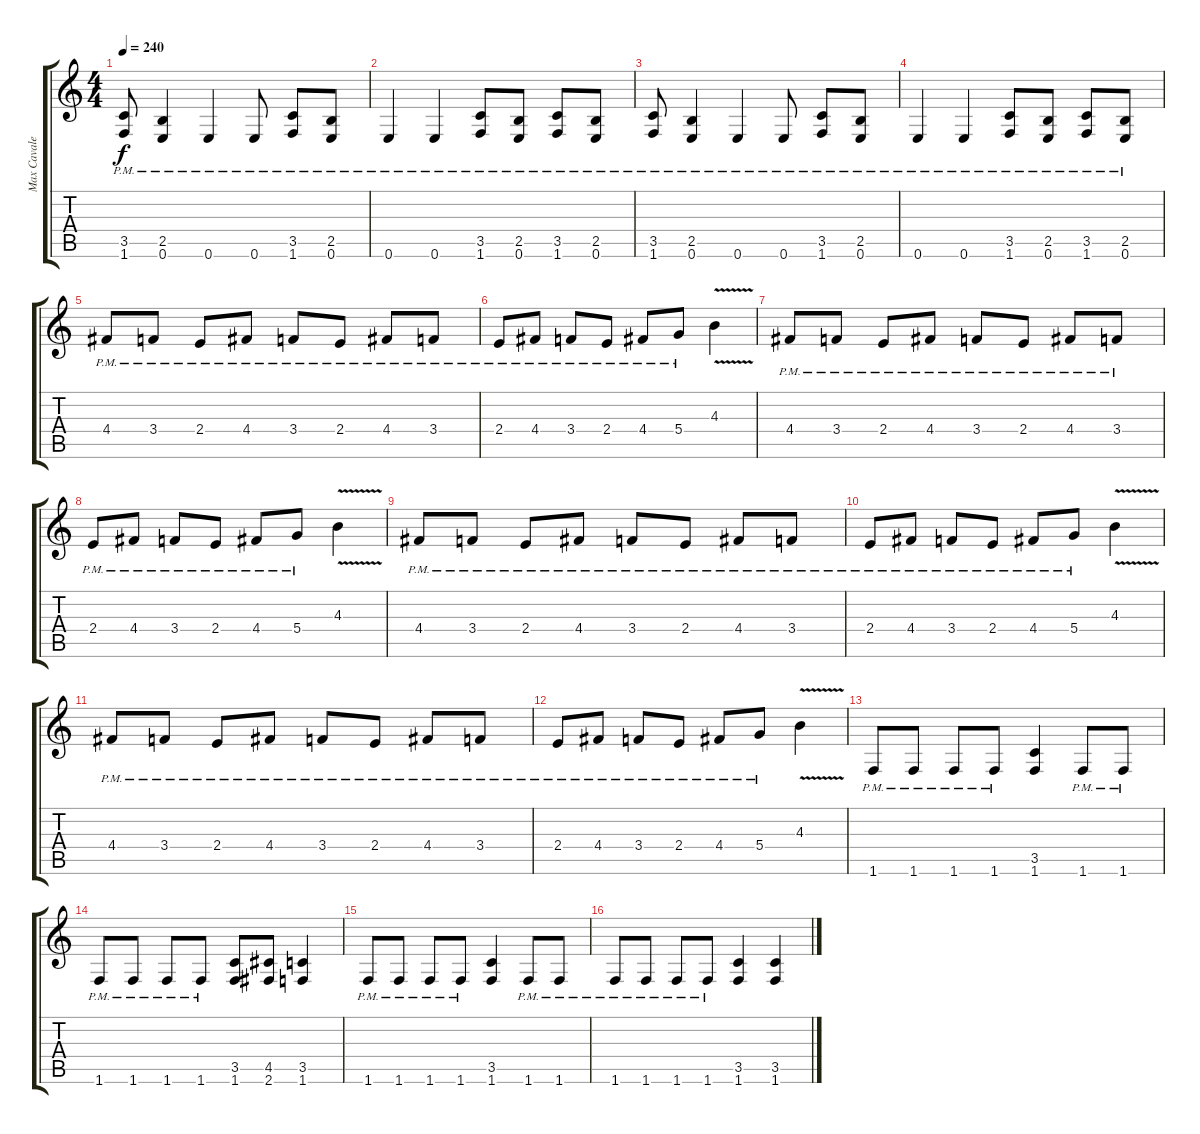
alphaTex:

\track ("Max Cavalera" "Max Cavale") {instrument distortionguitar}
\staff {score tabs}
\tuning (E4 B3 G3 D3 A2 E2) {hide}
\ts (4 4)
\tempo 240
\clef g2
\ks c
(3.5{pm} 1.6{pm}).8{dy f} (2.5{pm} 0.6{pm}).4 0.6{pm}.4 0.6{pm}.8 (3.5{pm} 1.6{pm}).8 (2.5{pm} 0.6{pm}).8 |
0.6{pm}.4 0.6{pm}.4 (3.5{pm} 1.6{pm}).8 (2.5{pm} 0.6{pm}).8 (3.5{pm} 1.6{pm}).8 (2.5{pm} 0.6{pm}).8 |
(3.5{pm} 1.6{pm}).8 (2.5{pm} 0.6{pm}).4 0.6{pm}.4 0.6{pm}.8 (3.5{pm} 1.6{pm}).8 (2.5{pm} 0.6{pm}).8 |
0.6{pm}.4 0.6{pm}.4 (3.5{pm} 1.6{pm}).8 (2.5{pm} 0.6{pm}).8 (3.5{pm} 1.6{pm}).8 (2.5{pm} 0.6{pm}).8 |
\section ("" "")
4.4{pm}.8 3.4{pm}.8 2.4{pm}.8 4.4{pm}.8 3.4{pm}.8 2.4{pm}.8 4.4{pm}.8 3.4{pm}.8 |
2.4{pm}.8 4.4{pm}.8 3.4{pm}.8 2.4{pm}.8 4.4{pm}.8 5.4{pm}.8 4.3{v}.4 |
4.4{pm}.8 3.4{pm}.8 2.4{pm}.8 4.4{pm}.8 3.4{pm}.8 2.4{pm}.8 4.4{pm}.8 3.4{pm}.8 |
2.4{pm}.8 4.4{pm}.8 3.4{pm}.8 2.4{pm}.8 4.4{pm}.8 5.4{pm}.8 4.3{v}.4 |
4.4{pm}.8 3.4{pm}.8 2.4{pm}.8 4.4{pm}.8 3.4{pm}.8 2.4{pm}.8 4.4{pm}.8 3.4{pm}.8 |
2.4{pm}.8 4.4{pm}.8 3.4{pm}.8 2.4{pm}.8 4.4{pm}.8 5.4{pm}.8 4.3{v}.4 |
4.4{pm}.8 3.4{pm}.8 2.4{pm}.8 4.4{pm}.8 3.4{pm}.8 2.4{pm}.8 4.4{pm}.8 3.4{pm}.8 |
2.4{pm}.8 4.4{pm}.8 3.4{pm}.8 2.4{pm}.8 4.4{pm}.8 5.4{pm}.8 4.3{v}.4 |
\section ("" "")
1.6{pm}.8 1.6{pm}.8 1.6{pm}.8 1.6{pm}.8 (3.5 1.6).4 1.6{pm}.8 1.6{pm}.8 |
1.6{pm}.8 1.6{pm}.8 1.6{pm}.8 1.6{pm}.8 (3.5 1.6).8 (4.5 2.6).8 (3.5 1.6).4 |
1.6{pm}.8 1.6{pm}.8 1.6{pm}.8 1.6{pm}.8 (3.5 1.6).4 1.6{pm}.8 1.6{pm}.8 |
1.6{pm}.8 1.6{pm}.8 1.6{pm}.8 1.6{pm}.8 (3.5 1.6).4 (3.5 1.6).4
